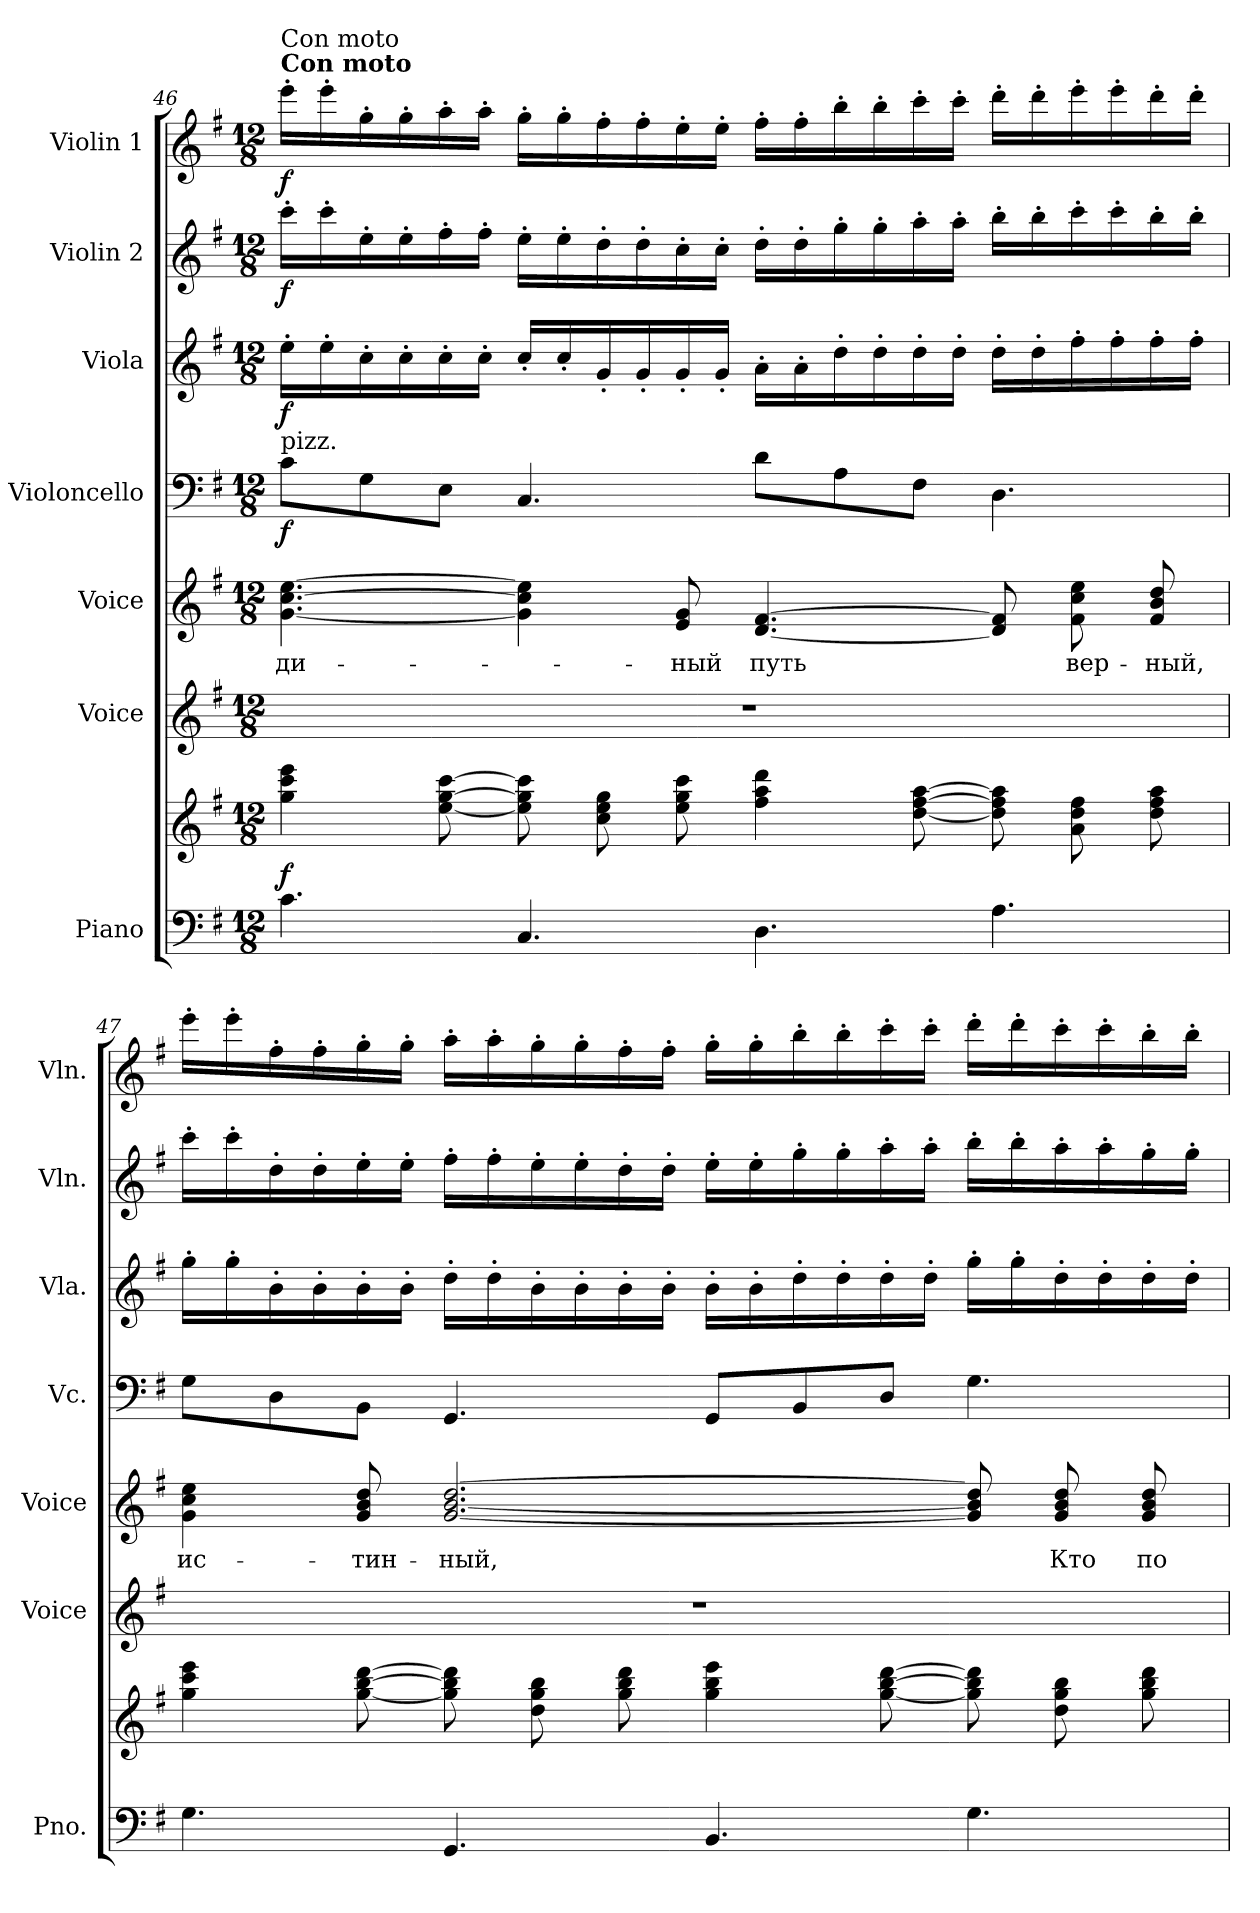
**kern	**kern	**dynam	**kern	**kern	**text	**kern	**dynam	**kern	**dynam	**kern	**dynam	**kern	**dynam
*part7	*part7	*part7	*part6	*part5	*part5	*part4	*part4	*part3	*part3	*part2	*part2	*part1	*part1
*staff8	*staff7	*staff7/8	*staff6	*staff5	*staff5	*staff4	*staff4	*staff3	*staff3	*staff2	*staff2	*staff1	*staff1
*I"Piano	*	*	*I"Voice	*I"Voice	*	*I"Violoncello	*	*I"Viola	*	*I"Violin 2	*	*I"Violin 1	*
*I'Pno.	*	*	*I'Voice	*I'Voice	*	*I'Vc.	*	*I'Vla.	*	*I'Vln.	*	*I'Vln.	*
!!LO:LB:g=z
*clefF4	*clefG2	*	*clefG2	*clefG2	*	*clefF4	*	*clefG2	*	*clefG2	*	*clefG2	*
*k[f#]	*k[f#]	*	*k[f#]	*k[f#]	*	*k[f#]	*	*k[f#]	*	*k[f#]	*	*k[f#]	*
*e:	*e:	*	*e:	*e:	*	*e:	*	*e:	*	*e:	*	*e:	*
*M12/8	*M12/8	*	*M12/8	*M12/8	*	*M12/8	*	*M12/8	*	*M12/8	*	*M12/8	*
*MM120	*MM120	*	*MM120	*MM120	*	*MM120	*	*MM120	*	*MM120	*	*MM120	*
=46	=46	=46	=46	=46	=46	=46	=46	=46	=46	=46	=46	=46	=46
!	!	!	!LO:N:vis=1	!	!	!	!	!	!	!	!	!	!
!	!	!	!	!	!	!	!	!	!	!	!	!LO:TX:B:t=Con moto	!
!	!	!	!	!	!	!	!	!	!	!	!	!LO:TX:t=Con moto	!
!	!	!	!	!	!	!LO:TX:a:t=pizz.	!	!	!	!	!	!	!
!	!	!	!	!	!LO:LY:b:color=#000000	!	!	!	!	!	!	!	!
4.ci\	4ggi\ 4ccci 4eeei	f	1.r	[4.gi\ [4.cci [4.eei	-ди-	8ci\L	f	16ee'i\L	f	16ccc'i\L	f	16eee'i\L	f
.	.	.	.	.	.	.	.	16ee'i\	.	16ccc'i\	.	16eee'i\	.
.	.	.	.	.	.	8Gi\	.	16cc'i\	.	16ee'i\	.	16gg'i\	.
.	.	.	.	.	.	.	.	16cc'i\	.	16ee'i\	.	16gg'i\	.
.	[8eei\ [8ggi [8ccciL	.	.	.	.	8Ei\J	.	16cc'i\	.	16ff#'i\	.	16aa'i\	.
.	.	.	.	.	.	.	.	16cc'i\J	.	16ff#'i\J	.	16aa'i\J	.
4.Ci/	8eei\] 8ggi] 8ccci]L	.	.	4gi\] 4cci] 4eei]	.	4.Ci/	.	16cc'i/L	.	16ee'i\L	.	16gg'i\L	.
.	.	.	.	.	.	.	.	16cc'i/	.	16ee'i\	.	16gg'i\	.
.	8cci\ 8eei 8ggi	.	.	.	.	.	.	16g'i/	.	16dd'i\	.	16ff#'i\	.
.	.	.	.	.	.	.	.	16g'i/	.	16dd'i\	.	16ff#'i\	.
!	!	!	!	!	!LO:LY:b:color=#000000	!	!	!	!	!	!	!	!
.	8eei\ 8ggi 8ccciJ	.	.	8ei/ 8giL	-ный	.	.	16g'i/	.	16cc'i\	.	16ee'i\	.
.	.	.	.	.	.	.	.	16g'i/J	.	16cc'i\J	.	16ee'i\J	.
!	!	!	!	!	!LO:LY:b:color=#000000	!	!	!	!	!	!	!	!
4.Di\	4ff#i\ 4aai 4dddi	.	.	[4.di/ [4.f#i	путь	8di\L	.	16a'i\L	.	16dd'i\L	.	16ff#'i\L	.
.	.	.	.	.	.	.	.	16a'i\	.	16dd'i\	.	16ff#'i\	.
.	.	.	.	.	.	8Ai\	.	16dd'i\	.	16gg'i\	.	16bb'i\	.
.	.	.	.	.	.	.	.	16dd'i\	.	16gg'i\	.	16bb'i\	.
.	[8ddi\ [8ff#i [8aaiL	.	.	.	.	8F#i\J	.	16dd'i\	.	16aa'i\	.	16ccc'i\	.
.	.	.	.	.	.	.	.	16dd'i\J	.	16aa'i\J	.	16ccc'i\J	.
4.Ai\	8ddi\] 8ff#i] 8aai]L	.	.	8di/] 8f#i]	.	4.Di\	.	16dd'i\L	.	16bb'i\L	.	16ddd'i\L	.
.	.	.	.	.	.	.	.	16dd'i\	.	16bb'i\	.	16ddd'i\	.
!	!	!	!	!	!LO:LY:b:color=#000000	!	!	!	!	!	!	!	!
.	8ai\ 8ddi 8ff#i	.	.	8f#i\ 8cci 8eei	вер-	.	.	16ff#'i\	.	16ccc'i\	.	16eee'i\	.
.	.	.	.	.	.	.	.	16ff#'i\	.	16ccc'i\	.	16eee'i\	.
!	!	!	!	!	!LO:LY:b:color=#000000	!	!	!	!	!	!	!	!
.	8ddi\ 8ff#i 8aaiJ	.	.	8f#i/ 8bi 8ddiL	-ный,	.	.	16ff#'i\	.	16bb'i\	.	16ddd'i\	.
.	.	.	.	.	.	.	.	16ff#'i\J	.	16bb'i\J	.	16ddd'i\J	.
=47	=47	=47	=47	=47	=47	=47	=47	=47	=47	=47	=47	=47	=47
!	!	!	!LO:N:vis=1	!	!	!	!	!	!	!	!	!	!
!	!	!	!	!	!LO:LY:b:color=#000000	!	!	!	!	!	!	!	!
4.Gi\	4ggi\ 4ccci 4eeei	.	1.r	4gi\ 4cci 4eei	ис-	8Gi\L	.	16gg'i\L	.	16ccc'i\L	.	16eee'i\L	.
.	.	.	.	.	.	.	.	16gg'i\	.	16ccc'i\	.	16eee'i\	.
.	.	.	.	.	.	8Di\	.	16b'i\	.	16dd'i\	.	16ff#'i\	.
.	.	.	.	.	.	.	.	16b'i\	.	16dd'i\	.	16ff#'i\	.
!	!	!	!	!	!LO:LY:b:color=#000000	!	!	!	!	!	!	!	!
.	[8ggi\ [8bbi [8dddiL	.	.	8gi/ 8bi 8ddiL	-тин-	8BBi\J	.	16b'i\	.	16ee'i\	.	16gg'i\	.
.	.	.	.	.	.	.	.	16b'i\J	.	16ee'i\J	.	16gg'i\J	.
!	!	!	!	!	!LO:LY:b:color=#000000	!	!	!	!	!	!	!	!
4.GGi/	8ggi\] 8bbi] 8dddi]L	.	.	[2.gi/ [2.bi [2.ddi	-ный,	4.GGi/	.	16dd'i\L	.	16ff#'i\L	.	16aa'i\L	.
.	.	.	.	.	.	.	.	16dd'i\	.	16ff#'i\	.	16aa'i\	.
.	8ddi\ 8ggi 8bbi	.	.	.	.	.	.	16b'i\	.	16ee'i\	.	16gg'i\	.
.	.	.	.	.	.	.	.	16b'i\	.	16ee'i\	.	16gg'i\	.
.	8ggi\ 8bbi 8dddiJ	.	.	.	.	.	.	16b'i\	.	16dd'i\	.	16ff#'i\	.
.	.	.	.	.	.	.	.	16b'i\J	.	16dd'i\J	.	16ff#'i\J	.
4.BBi/	4ggi\ 4bbi 4eeei	.	.	.	.	8GGi/L	.	16b'i\L	.	16ee'i\L	.	16gg'i\L	.
.	.	.	.	.	.	.	.	16b'i\	.	16ee'i\	.	16gg'i\	.
.	.	.	.	.	.	8BBi/	.	16dd'i\	.	16gg'i\	.	16bb'i\	.
.	.	.	.	.	.	.	.	16dd'i\	.	16gg'i\	.	16bb'i\	.
.	[8ggi\ [8bbi [8dddiL	.	.	.	.	8Di/J	.	16dd'i\	.	16aa'i\	.	16ccc'i\	.
.	.	.	.	.	.	.	.	16dd'i\J	.	16aa'i\J	.	16ccc'i\J	.
4.Gi\	8ggi\] 8bbi] 8dddi]L	.	.	8gi/] 8bi] 8ddi]	.	4.Gi\	.	16gg'i\L	.	16bb'i\L	.	16ddd'i\L	.
.	.	.	.	.	.	.	.	16gg'i\	.	16bb'i\	.	16ddd'i\	.
!	!	!	!	!	!LO:LY:b:color=#000000	!	!	!	!	!	!	!	!
.	8ddi\ 8ggi 8bbi	.	.	8gi/ 8bi 8ddi	Кто	.	.	16dd'i\	.	16aa'i\	.	16ccc'i\	.
.	.	.	.	.	.	.	.	16dd'i\	.	16aa'i\	.	16ccc'i\	.
!	!	!	!	!	!LO:LY:b:color=#000000	!	!	!	!	!	!	!	!
.	8ggi\ 8bbi 8dddiJ	.	.	8gi/ 8bi 8ddiL	по-	.	.	16dd'i\	.	16gg'i\	.	16bb'i\	.
.	.	.	.	.	.	.	.	16dd'i\J	.	16gg'i\J	.	16bb'i\J	.
=	=	=	=	=	=	=	=	=	=	=	=	=	=
*-	*-	*-	*-	*-	*-	*-	*-	*-	*-	*-	*-	*-	*-
